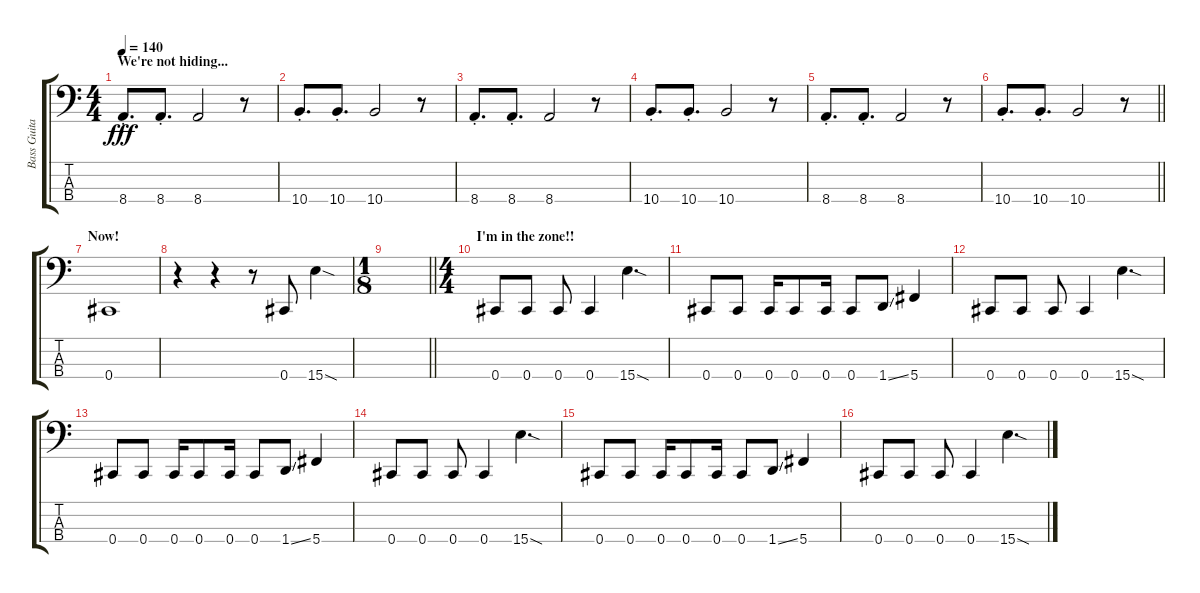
\track ("Bass Guitar- Chris" "Bass Guita") {instrument electricbasspick}
\staff {score tabs}
\tuning (Gb2 Db2 Ab1 Db1) {hide}
\ts (4 4)
\section ("" "We're not hiding...")
\tempo 140
\clef f4
\ks c
8.4{st}.8{d dy fff} 8.4{st}.8{d} 8.4.2 r.8 |
10.4{st}.8{d} 10.4{st}.8{d} 10.4.2 r.8 |
8.4{st}.8{d} 8.4{st}.8{d} 8.4.2 r.8 |
10.4{st}.8{d} 10.4{st}.8{d} 10.4.2 r.8 |
8.4{st}.8{d} 8.4{st}.8{d} 8.4.2 r.8 |
\barLineRight lightlight
10.4{st}.8{d} 10.4{st}.8{d} 10.4.2 r.8 |
\section ("" "Now!")
0.4.1 |
r.4 r.4 r.8 0.4.8 15.4{sod}.4 |
\ts (1 8)
\barLineRight lightlight
|
\ts (4 4)
\section ("" "I'm in the zone!!")
0.4.8 0.4.8 0.4.8 0.4.4 15.4{sod}.4{d} |
0.4.8 0.4.8 0.4.16 0.4.8 0.4.16 0.4.8 1.4{ss}.8 5.4.4 |
0.4.8 0.4.8 0.4.8 0.4.4 15.4{sod}.4{d} |
0.4.8 0.4.8 0.4.16 0.4.8 0.4.16 0.4.8 1.4{ss}.8 5.4.4 |
0.4.8 0.4.8 0.4.8 0.4.4 15.4{sod}.4{d} |
0.4.8 0.4.8 0.4.16 0.4.8 0.4.16 0.4.8 1.4{ss}.8 5.4.4 |
0.4.8 0.4.8 0.4.8 0.4.4 15.4{sod}.4{d}
